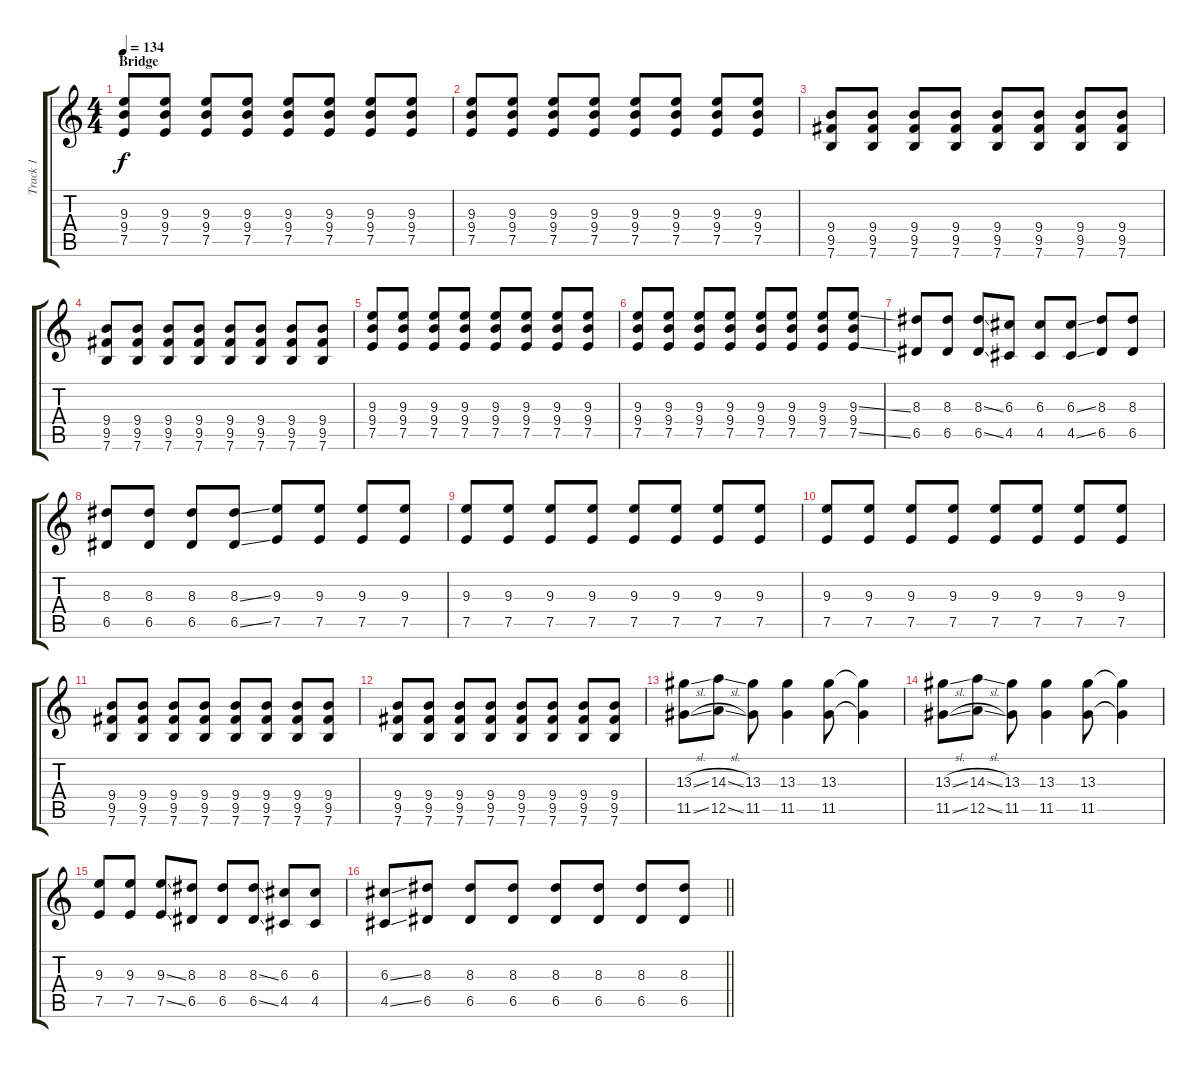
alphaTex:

\track ("Track 1" "Track 1") {instrument electricguitarjazz}
\staff {score tabs}
\tuning (E4 B3 G3 D3 A2 E2) {hide}
\ts (4 4)
\section ("" "Bridge")
\tempo 134
\clef g2
\ks c
(9.3 9.4 7.5).8{dy f} (9.3 9.4 7.5).8 (9.3 9.4 7.5).8 (9.3 9.4 7.5).8 (9.3 9.4 7.5).8 (9.3 9.4 7.5).8 (9.3 9.4 7.5).8 (9.3 9.4 7.5).8 |
(9.3 9.4 7.5).8 (9.3 9.4 7.5).8 (9.3 9.4 7.5).8 (9.3 9.4 7.5).8 (9.3 9.4 7.5).8 (9.3 9.4 7.5).8 (9.3 9.4 7.5).8 (9.3 9.4 7.5).8 |
(9.4 9.5 7.6).8 (9.4 9.5 7.6).8 (9.4 9.5 7.6).8 (9.4 9.5 7.6).8 (9.4 9.5 7.6).8 (9.4 9.5 7.6).8 (9.4 9.5 7.6).8 (9.4 9.5 7.6).8 |
(9.4 9.5 7.6).8 (9.4 9.5 7.6).8 (9.4 9.5 7.6).8 (9.4 9.5 7.6).8 (9.4 9.5 7.6).8 (9.4 9.5 7.6).8 (9.4 9.5 7.6).8 (9.4 9.5 7.6).8 |
(9.3 9.4 7.5).8 (9.3 9.4 7.5).8 (9.3 9.4 7.5).8 (9.3 9.4 7.5).8 (9.3 9.4 7.5).8 (9.3 9.4 7.5).8 (9.3 9.4 7.5).8 (9.3 9.4 7.5).8 |
(9.3 9.4 7.5).8 (9.3 9.4 7.5).8 (9.3 9.4 7.5).8 (9.3 9.4 7.5).8 (9.3 9.4 7.5).8 (9.3 9.4 7.5).8 (9.3 9.4 7.5).8 (9.3{ss} 9.4 7.5{ss}).8 |
(8.3 6.5).8 (8.3 6.5).8 (8.3{ss} 6.5{ss}).8 (6.3 4.5).8 (6.3 4.5).8 (6.3{ss} 4.5{ss}).8 (8.3 6.5).8 (8.3 6.5).8 |
(8.3 6.5).8 (8.3 6.5).8 (8.3 6.5).8 (8.3{ss} 6.5{ss}).8 (9.3 7.5).8 (9.3 7.5).8 (9.3 7.5).8 (9.3 7.5).8 |
(9.3 7.5).8 (9.3 7.5).8 (9.3 7.5).8 (9.3 7.5).8 (9.3 7.5).8 (9.3 7.5).8 (9.3 7.5).8 (9.3 7.5).8 |
(9.3 7.5).8 (9.3 7.5).8 (9.3 7.5).8 (9.3 7.5).8 (9.3 7.5).8 (9.3 7.5).8 (9.3 7.5).8 (9.3 7.5).8 |
(9.4 9.5 7.6).8 (9.4 9.5 7.6).8 (9.4 9.5 7.6).8 (9.4 9.5 7.6).8 (9.4 9.5 7.6).8 (9.4 9.5 7.6).8 (9.4 9.5 7.6).8 (9.4 9.5 7.6).8 |
(9.4 9.5 7.6).8 (9.4 9.5 7.6).8 (9.4 9.5 7.6).8 (9.4 9.5 7.6).8 (9.4 9.5 7.6).8 (9.4 9.5 7.6).8 (9.4 9.5 7.6).8 (9.4 9.5 7.6).8 |
(13.3{sl} 11.5{sl}).8 (14.3{sl} 12.5{sl}).8 (13.3 11.5).8 (13.3 11.5).4 (13.3 11.5).8 (13.3{t} 11.5{t}).4 |
(13.3{sl} 11.5{sl}).8 (14.3{sl} 12.5{sl}).8 (13.3 11.5).8 (13.3 11.5).4 (13.3 11.5).8 (13.3{t} 11.5{t}).4 |
(9.3 7.5).8 (9.3 7.5).8 (9.3{ss} 7.5{ss}).8 (8.3 6.5).8 (8.3 6.5).8 (8.3{ss} 6.5{ss}).8 (6.3 4.5).8 (6.3 4.5).8 |
\barLineRight lightlight
(6.3{ss} 4.5{ss}).8 (8.3 6.5).8 (8.3 6.5).8 (8.3 6.5).8 (8.3 6.5).8 (8.3 6.5).8 (8.3 6.5).8 (8.3 6.5).8
